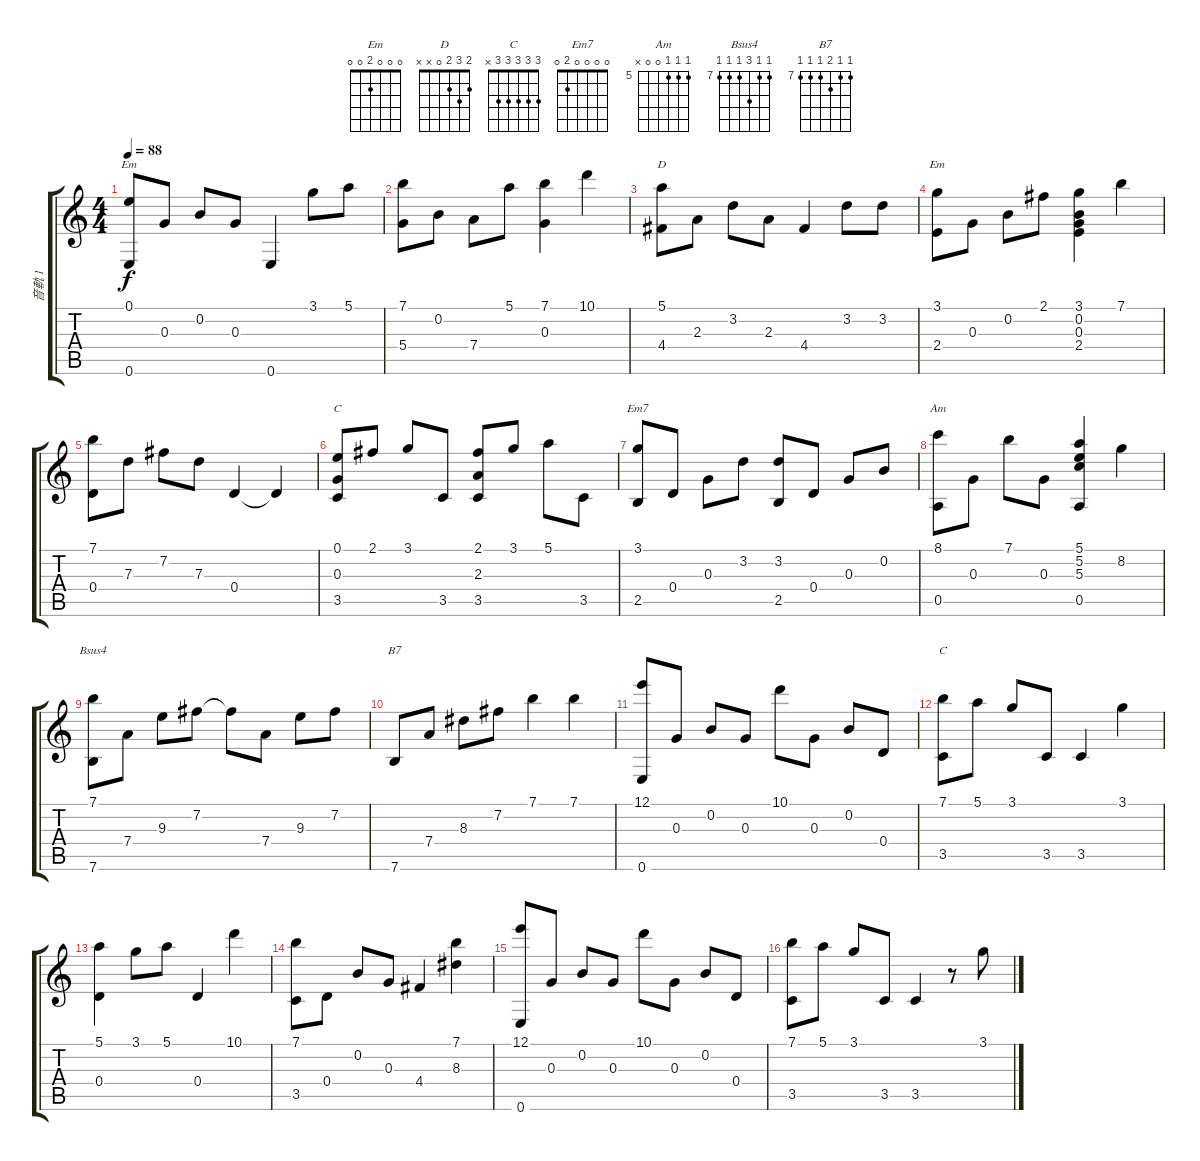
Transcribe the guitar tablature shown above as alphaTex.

\track ("音軌 1" "音軌 1") {instrument acousticguitarnylon}
\staff {score tabs}
\tuning (E4 B3 G3 D3 A2 E2) {hide}
\chord ("Em" 0 0 0 0 0 0)
\chord ("D" 2 3 2 0 x x)
\chord ("Em" 0 0 0 2 0 0)
\chord ("C" 0 0 0 0 3 x)
\chord ("Em7" 0 0 0 0 2 0)
\chord ("Am" 5 5 5 0 0 x) {firstfret 5}
\chord ("Bsus4" 7 7 9 7 7 7) {firstfret 7}
\chord ("B7" 7 7 8 7 7 7) {firstfret 7}
\chord ("C" 3 3 3 3 3 x)
\ts (4 4)
\tempo 88
\clef g2
\ks c
(0.1 0.6).8{ch "Em" dy f} 0.3.8 0.2.8 0.3.8 0.6.4 3.1.8 5.1.8 |
(7.1 5.4).8 0.2.8 7.4.8 5.1.8 (7.1 0.3).4 10.1.4 |
(5.1 4.4).8{ch "D"} 2.3.8 3.2.8 2.3.8 4.4.4 3.2.8 3.2.8 |
(3.1 2.4).8{ch "Em"} 0.3.8 0.2.8 2.1.8 (3.1 0.2 0.3 2.4).4 7.1.4 |
(7.1 0.4).8 7.3.8 7.2.8 7.3.8 0.4.4 0.4{t}.4 |
(0.1 0.3 3.5).8{ch "C"} 2.1.8 3.1.8 3.5.8 (2.1 2.3 3.5).8 3.1.8 5.1.8 3.5.8 |
(3.1 2.5).8{ch "Em7"} 0.4.8 0.3.8 3.2.8 (3.2 2.5).8 0.4.8 0.3.8 0.2.8 |
(8.1 0.5).8{ch "Am"} 0.3.8 7.1.8 0.3.8 (5.1 5.2 5.3 0.5).4 8.2.4 |
(7.1 7.6).8{ch "Bsus4"} 7.4.8 9.3.8 7.2.8 7.2{t}.8 7.4.8 9.3.8 7.2.8 |
7.6.8{ch "B7"} 7.4.8 8.3.8 7.2.8 7.1.4 7.1.4 |
(12.1 0.6).8 0.3.8 0.2.8 0.3.8 10.1.8 0.3.8 0.2.8 0.4.8 |
(7.1 3.5).8{ch "C"} 5.1.8 3.1.8 3.5.8 3.5.4 3.1.4 |
(5.1 0.4).4 3.1.8 5.1.8 0.4.4 10.1.4 |
(7.1 3.5).8 0.4.8 0.2.8 0.3.8 4.4.4 (7.1 8.3).4 |
(12.1 0.6).8 0.3.8 0.2.8 0.3.8 10.1.8 0.3.8 0.2.8 0.4.8 |
(7.1 3.5).8 5.1.8 3.1.8 3.5.8 3.5.4 r.8 3.1.8
